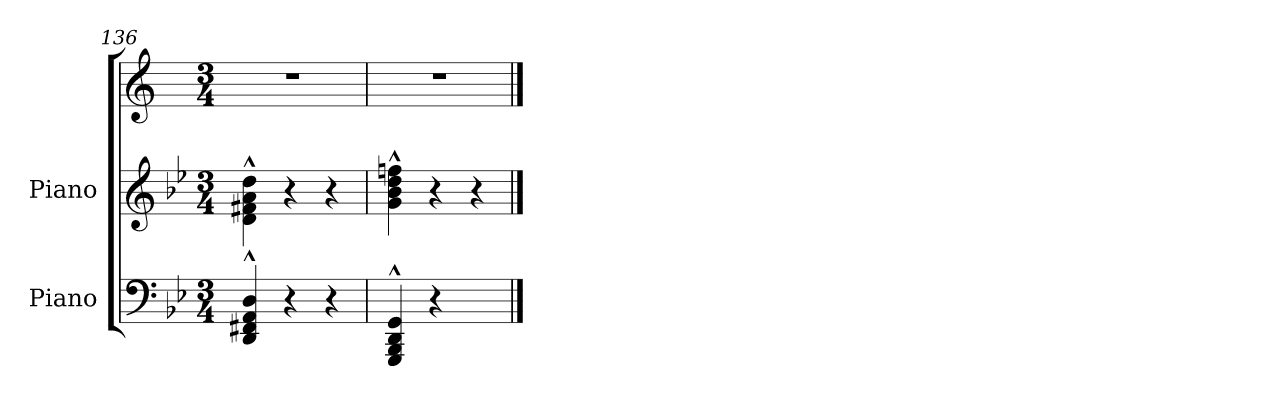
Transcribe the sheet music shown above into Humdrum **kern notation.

**kern	**kern	**kern
*part3	*part2	*part1
*staff3	*staff2	*staff1
*I"Piano	*I"Piano	*
*clefF4	*clefG2	*clefG2
*k[b-e-]	*k[b-e-]	*k[]
*B-:	*B-:	*C:
*M3/4	*M3/4	*M3/4
=136	=136	=136
4DD^^/ 4FF#X^^/ 4AA^^/ 4D^^/	4d^^\ 4f#X^^\ 4a^^\ 4dd^^\	2.r
4r	4r	.
4r	4r	.
=137	=137	=137
4GGG^^/ 4BBB-^^/ 4DD^^/ 4GG^^/	4g^^\ 4b-^^\ 4dd^^\ 4ffn^^\	2.r
4r	4r	.
4ryy	4r	.
==	==	==
*-	*-	*-
